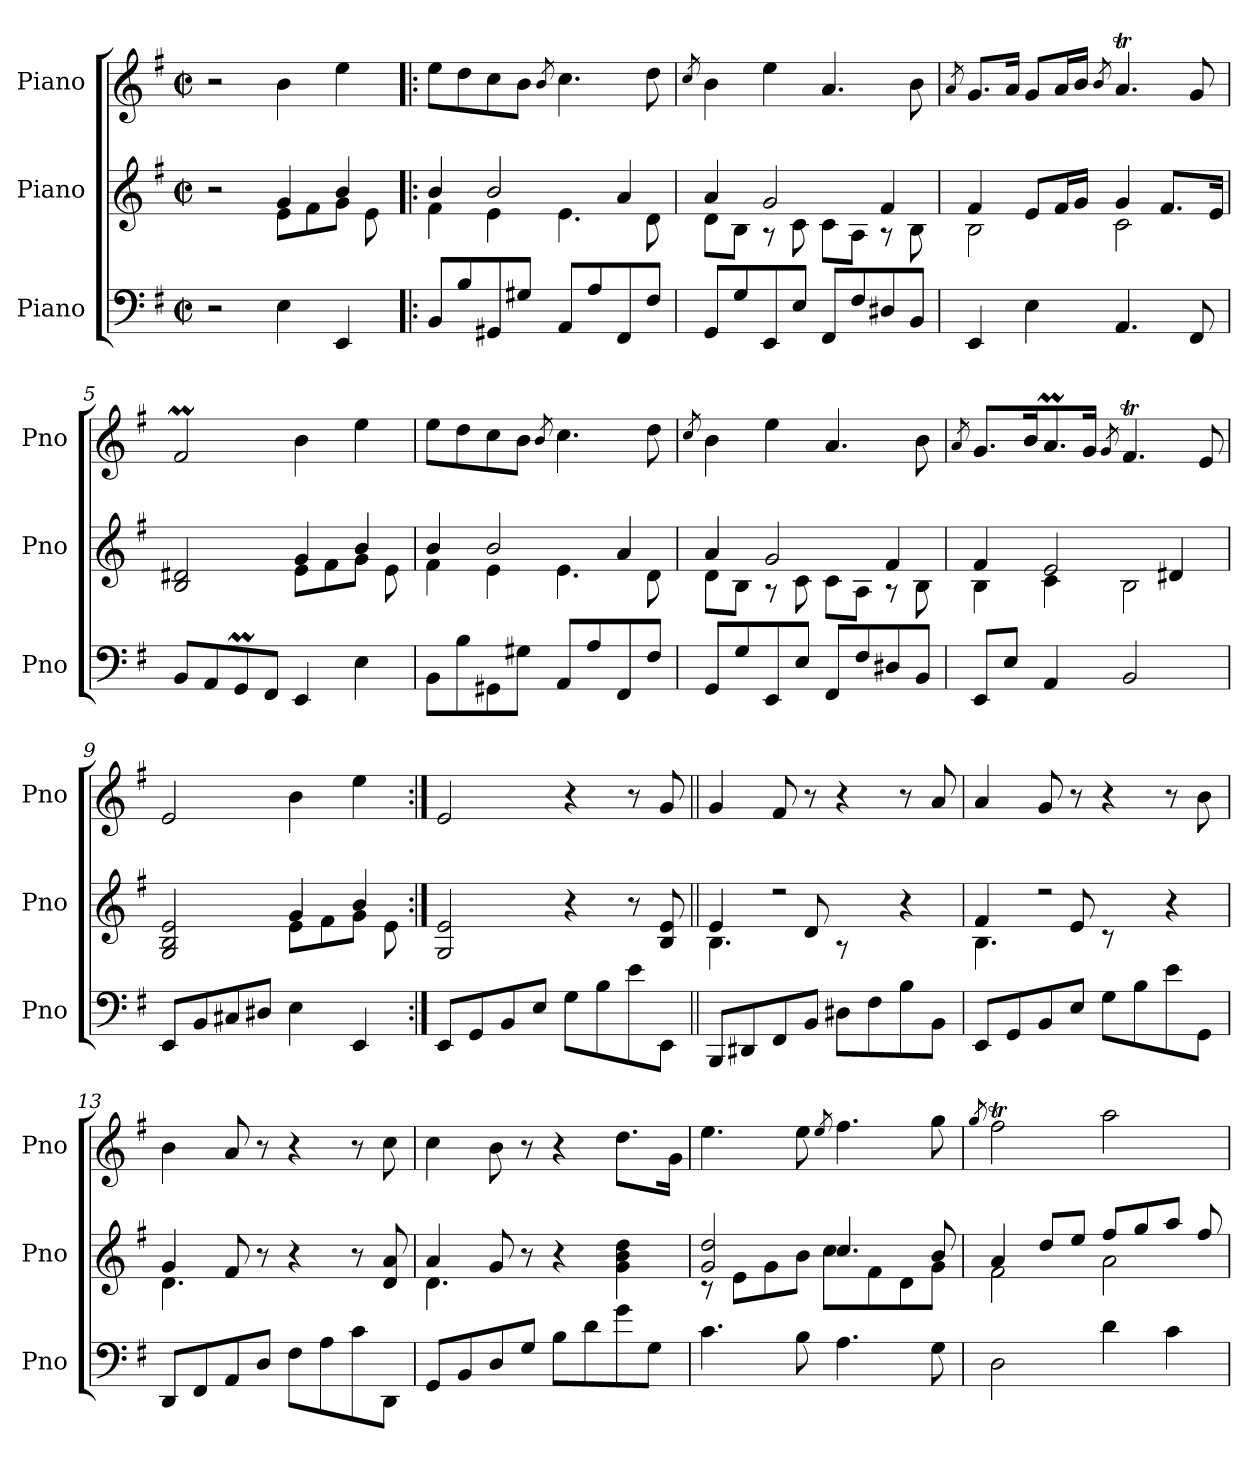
**kern	**kern	**kern
*part3	*part2	*part1
*staff3	*staff2	*staff1
*I"Piano	*I"Piano	*I"Piano
*I'Pno	*I'Pno	*I'Pno
*clefF4	*clefG2	*clefG2
*k[f#]	*k[f#]	*k[f#]
*G:	*G:	*G:
*M2/2	*M2/2	*M2/2
*met(c|)	*met(c|)	*met(c|)
=1	=1	=1
*	*^	*
2r	2r	2ryy	2r
4E\	(4g/	8e\L	4b\
.	.	8f#\	.
4EE/	4b/	8g\J	4ee\
.	.	8e\	.
=2!|:	=2!|:	=2!|:	=2!|:
8BB/L	4b/	4f#\	8ee\L
8B/	.	.	8dd\
8GG#X/	2b/	4e\	8cc\
8G#X/J	.	.	8b\J
.	.	.	8qb/
8AA/L	.	4.e\	4.cc\
8A/	.	.	.
8FF#/	4a/	.	.
8F#/J	.	8d\	8dd\
=3	=3	=3	=3
.	.	.	8qcc/
8GG/L	4a/	8d\L	4b\
8G/	.	8B\J	.
8EE/	2g/	8r	4ee\
8E/J	.	8c\	.
8FF#/L	.	8c\L	4.a/
8F#/	.	8A\J	.
8D#X/	4f#/	8r	.
8BB/J	.	8B\	8b\
=4	=4	=4	=4
.	.	.	8qa/
4EE/	4f#/	2B\	8.g/L
.	.	.	16a/Jk
4E\	8e/L	.	8g/L
.	16f#/L	.	16a/L
.	16g/JJ	.	16b/JJ
.	.	.	8qb/
4.AA/	4g/	2c\	4.aT/
.	8.f#/L	.	.
8FF#/	.	.	8g/
.	16e/Jk	.	.
!!LO:LB:g=z
=5	=5	=5	=5
8BB/L	2B/ 2d#X/	2ryy	2f#m/
8AA/	.	.	.
8GGM/	.	.	.
8FF#/J	.	.	.
4EE/	4g/	8e\L	4b\
.	.	8f#\	.
4E\	4b/	8g\J	4ee\
.	.	8e\	.
=6	=6	=6	=6
8BB\L	4b/	4f#\	8ee\L
8B\	.	.	8dd\
8GG#X\	2b/	4e\	8cc\
8G#X\J	.	.	8b\J
.	.	.	8qb/
8AA/L	.	4.e\	4.cc\
8A/	.	.	.
8FF#/	4a/	.	.
8F#/J	.	8d\	8dd\
=7	=7	=7	=7
.	.	.	8qcc/
8GG/L	4a/	8d\L	4b\
8G/	.	8B\J	.
8EE/	2g/	8r	4ee\
8E/J	.	8c\	.
8FF#/L	.	8c\L	4.a/
8F#/	.	8A\J	.
8D#X/	4f#/	8r	.
8BB/J	.	8B\	8b\
=8	=8	=8	=8
.	.	.	8qa/
8EE/L	4f#/	4B\	8.g/L
8E/J	.	.	.
.	.	.	16b/K
4AA/	2e/	4c\	8.aM/
.	.	.	16g/Jk
.	.	.	8qg/
2BB/	.	2B\	4.f#t/
.	4d#X/	.	.
.	.	.	8e/
!!LO:LB:g=z
=9	=9	=9	=9
8EE/L	2G/ 2B/ 2e/	2ryy	2e/
8BB/	.	.	.
8C#X/	.	.	.
8D#X/J	.	.	.
4E\	4g/	8e\L	4b\
.	.	8f#\	.
4EE/	4b/	8g\J	4ee\
.	.	8e\	.
*	*v	*v	*
=10:|!	=10:|!	=10:|!
8EE/L	2G/ 2e/	2e/
8GG/	.	.
8BB/	.	.
8E/J	.	.
8G\L	4r	4r
8B\	.	.
8e\	8r	8r
8EE\J	8B/ 8e/	8g/
=11||	=11||	=11||
*	*^	*
8BBB/L	4e/	4.B\	4g/
8DD#X/	.	.	.
8FF#/	2r	.	8f#/
8BB/J	.	8d/	8r
8D#X\L	.	8r	4r
8F#\	.	4.ryy	.
8B\	4r	.	8r
8BB\J	.	.	8a/
=12	=12	=12	=12
8EE/L	4f#/	4.B\	4a/
8GG/	.	.	.
8BB/	2r	.	8g/
8E/J	.	8e/	8r
8G\L	.	8r	4r
8B\	.	4.ryy	.
8e\	4r	.	8r
8GG\J	.	.	8b\
!!LO:PB:g=z
=13	=13	=13	=13
8DD/L	4g/	4.d\	4b\
8FF#/	.	.	.
8AA/	8f#/	.	8a/
8D/J	8r	2ryy	8r
8F#\L	4r	.	4r
8A\	.	.	.
8c\	8r	.	8r
8DD\J	8d/ 8a/	8ryy	8cc\
=14	=14	=14	=14
8GG/L	4a/	4.d\	4cc\
8BB/	.	.	.
8D/	8g/	.	8b\
8G/J	8r	2ryy	8r
8B\L	4r	.	4r
8d\	.	.	.
8g\	4g\ 4b\ 4dd\	.	8.dd\L
8G\J	.	8ryy	.
.	.	.	16g\Jk
=15	=15	=15	=15
4.c\	2g/ 2dd/	8r	4.ee\
.	.	8e\L	.
.	.	8g\	.
8B\	.	8b\J	8ee\
.	.	.	8qee/
4.A\	4.cc/	8cc\L	4.ff#\
.	.	8f#\	.
.	.	8d\	.
8G\	8b/	8g\J	8gg\
=16	=16	=16	=16
.	.	.	8qgg/
2D\	4a/	2f#\	2ff#t\
.	8dd/L	.	.
.	8ee/J	.	.
4d\	8ff#/L	2a\	2aa\
.	8gg/	.	.
4c\	8aa/J	.	.
.	8ff#/	.	.
*	*v	*v	*
=	=	=
*-	*-	*-
